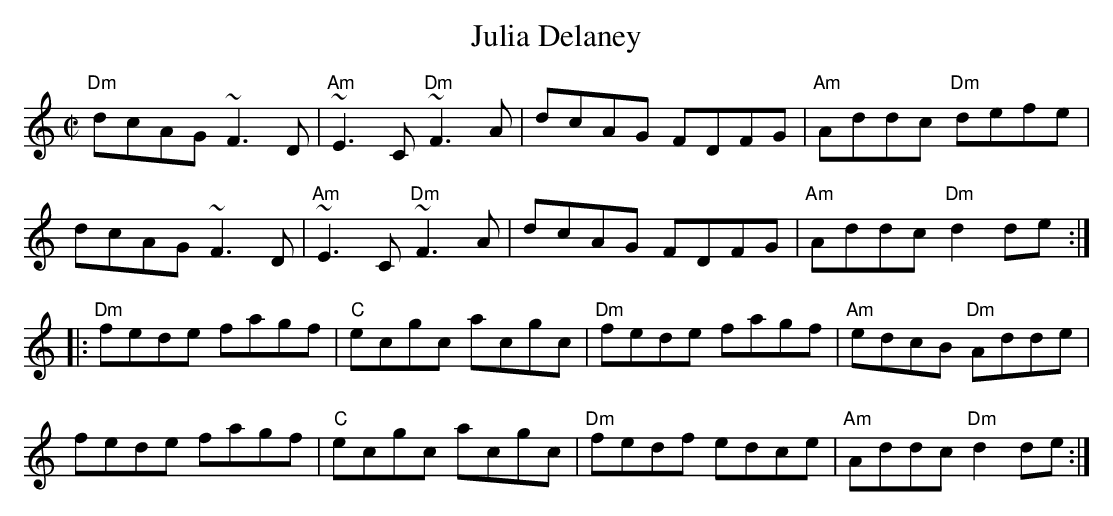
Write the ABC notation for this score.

X:1
T:Julia Delaney
M:C|
L:1/8
K:Ddor
"Dm"dcAG ~F3D|"Am"~E3C "Dm"~F3A|dcAG FDFG|"Am"Addc "Dm"defe|
dcAG ~F3D|"Am"~E3C "Dm"~F3A|dcAG FDFG|"Am"Addc "Dm"d2de:|
|:"Dm"fede fagf|"C"ecgc acgc|"Dm"fede fagf|"Am"edcB "Dm"Adde|
fede fagf|"C"ecgc acgc|"Dm"fedf edce|"Am"Addc "Dm"d2de:|
